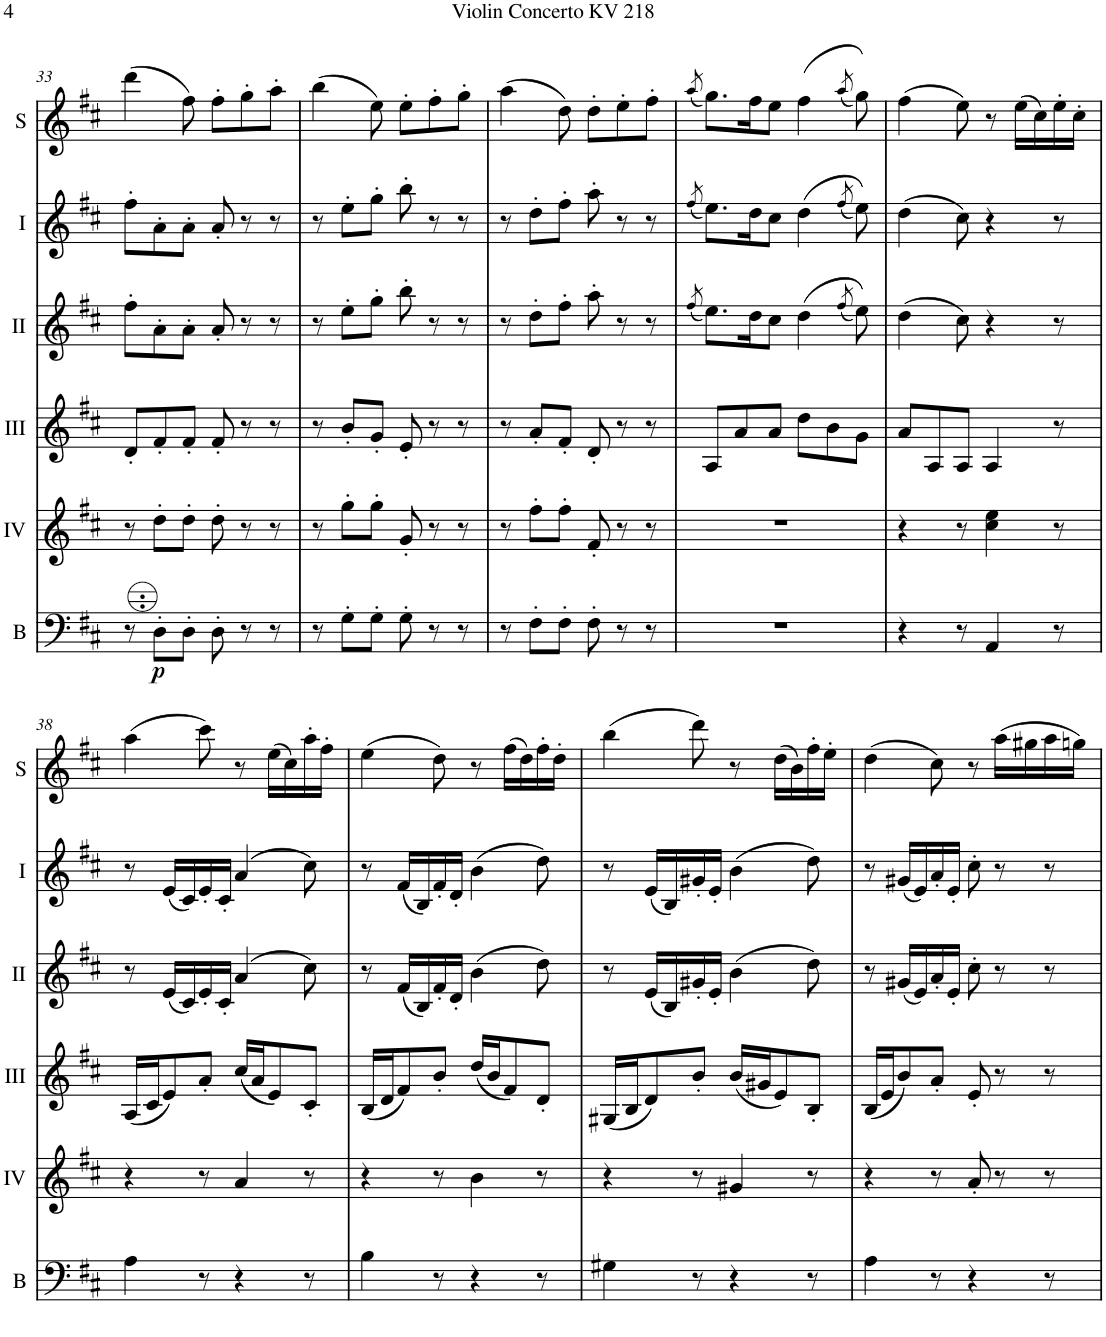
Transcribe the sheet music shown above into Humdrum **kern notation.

**kern	**dynam	**kern	**kern	**kern	**kern	**kern
*part6	*part6	*part5	*part4	*part3	*part2	*part1
*staff6	*staff6	*staff5	*staff4	*staff3	*staff2	*staff1
*I"Bass	*	*I"Acc. 4	*I"Acc. 3	*I"Acc. 2	*I"Acc. 1	*I"Solo
*I'B	*	*	*	*	*	*I'S
!!LO:PB:g=z
*clefF4	*	*clefG2	*clefG2	*clefG2	*clefG2	*clefG2
*Trd7c12	*	*Trd7c12	*	*	*	*
*k[f#c#]	*	*k[f#c#]	*k[f#c#]	*k[f#c#]	*k[f#c#]	*k[f#c#]
*M6/8	*	*M6/8	*M6/8	*M6/8	*M6/8	*M6/8
=33	=33	=33	=33	=33	=33	=33
8r	.	8r	8d'/L	8ff#'\L	8ff#'\L	(4ddd\
!	!LO:DY:b	!	!	!	!	!
8D'\L	p	8dd'\L	8f#'/	8a'\	8a'\	.
8D'\J	.	8dd'\J	8f#'/J	8a'\J	8a'\J	8ff#\)
8D'\	.	8dd'\	8f#'/	8a'/	8a'/	8ff#'\L
8r	.	8r	8r	8r	8r	8gg'\
8r	.	8r	8r	8r	8r	8aa'\J
=34	=34	=34	=34	=34	=34	=34
8r	.	8r	8r	8r	8r	(4bb\
8G'\L	.	8gg'\L	8b'/L	8ee'\L	8ee'\L	.
8G'\J	.	8gg'\J	8g'/J	8gg'\J	8gg'\J	8ee\)
8G'\	.	8g'/	8e'/	8bb'\	8bb'\	8ee'\L
8r	.	8r	8r	8r	8r	8ff#'\
8r	.	8r	8r	8r	8r	8gg'\J
=35	=35	=35	=35	=35	=35	=35
8r	.	8r	8r	8r	8r	(4aa\
8F#'\L	.	8ff#'\L	8a'/L	8dd'\L	8dd'\L	.
8F#'\J	.	8ff#'\J	8f#'/J	8ff#'\J	8ff#'\J	8dd\)
8F#'\	.	8f#'/	8d'/	8aa'\	8aa'\	8dd'\L
8r	.	8r	8r	8r	8r	8ee'\
8r	.	8r	8r	8r	8r	8ff#'\J
=36	=36	=36	=36	=36	=36	=36
.	.	.	.	(8qff#/	(8qff#/	(8qaa/
2.r	.	2.r	8A/L	8.ee\L)	8.ee\L)	8.gg\L)
.	.	.	8a/	.	.	.
.	.	.	.	16dd\K	16dd\K	16ff#\K
.	.	.	8a/J	8cc#\J	8cc#\J	8ee\J
.	.	.	8dd\L	(4dd\	(4dd\	(4ff#\
.	.	.	8b\	.	.	.
.	.	.	.	(8qff#/	(8qff#/	(8qaa/
.	.	.	8g\J	8ee\))	8ee\))	8gg\))
=37	=37	=37	=37	=37	=37	=37
4r	.	4r	8a/L	(4dd\	(4dd\	(4ff#\
.	.	.	8A/	.	.	.
8r	.	8r	8A/J	8cc#\)	8cc#\)	8ee\)
4AA/	.	4cc#\ 4ee\	4A/	4r	4r	8r
.	.	.	.	.	.	(16ee\LL
.	.	.	.	.	.	16cc#\)
8r	.	8r	8r	8r	8r	16ee'\
.	.	.	.	.	.	16cc#'\JJ
!!LO:LB:g=z
=38	=38	=38	=38	=38	=38	=38
4A\	.	4r	(16A/LL	8r	8r	(4aa\
.	.	.	16c#/J	.	.	.
.	.	.	8e/)	(16e/LL	(16e/LL	.
.	.	.	.	16c#/)	16c#/)	.
8r	.	8r	8a'/J	16e'/	16e'/	8ccc#\)
.	.	.	.	16c#'/JJ	16c#'/JJ	.
4r	.	4a/	(16cc#/LL	(4a/	(4a/	8r
.	.	.	16a/J	.	.	.
.	.	.	8e/)	.	.	(16ee\LL
.	.	.	.	.	.	16cc#\)
8r	.	8r	8c#'/J	8cc#\)	8cc#\)	16aa'\
.	.	.	.	.	.	16ff#'\JJ
=39	=39	=39	=39	=39	=39	=39
4B\	.	4r	(16B/LL	8r	8r	(4ee\
.	.	.	16d/J	.	.	.
.	.	.	8f#/)	(16f#/LL	(16f#/LL	.
.	.	.	.	16B/)	16B/)	.
8r	.	8r	8b'/J	16f#'/	16f#'/	8dd\)
.	.	.	.	16d'/JJ	16d'/JJ	.
4r	.	4b\	(16dd/LL	(4b\	(4b\	8r
.	.	.	16b/J	.	.	.
.	.	.	8f#/)	.	.	(16ff#\LL
.	.	.	.	.	.	16dd\)
8r	.	8r	8d'/J	8dd\)	8dd\)	16ff#'\
.	.	.	.	.	.	16dd'\JJ
=40	=40	=40	=40	=40	=40	=40
4G#X\	.	4r	(16G#X/LL	8r	8r	(4bb\
.	.	.	16B/J	.	.	.
.	.	.	8d/)	(16e/LL	(16e/LL	.
.	.	.	.	16B/)	16B/)	.
8r	.	8r	8b'/J	16g#X'/	16g#X'/	8ddd\)
.	.	.	.	16e'/JJ	16e'/JJ	.
4r	.	4g#X/	(16b/LL	(4b\	(4b\	8r
.	.	.	16g#X/J	.	.	.
.	.	.	8e/)	.	.	(16dd\LL
.	.	.	.	.	.	16b\)
8r	.	8r	8B'/J	8dd\)	8dd\)	16ff#'\
.	.	.	.	.	.	16ee'\JJ
=41	=41	=41	=41	=41	=41	=41
4A\	.	4r	(16B/LL	8r	8r	(4dd\
.	.	.	16e/J	.	.	.
.	.	.	8b/)	(16g#X/LL	(16g#X/LL	.
.	.	.	.	16e/)	16e/)	.
8r	.	8r	8a'/J	16a'/	16a'/	8cc#\)
.	.	.	.	16e'/JJ	16e'/JJ	.
4r	.	8a'/	8e'/	8cc#'\	8cc#'\	8r
.	.	8r	8r	8r	8r	(16aa\LL
.	.	.	.	.	.	16gg#X\
8r	.	8r	8r	8r	8r	16aa\
.	.	.	.	.	.	16ggn\JJ)
=	=	=	=	=	=	=
*-	*-	*-	*-	*-	*-	*-
